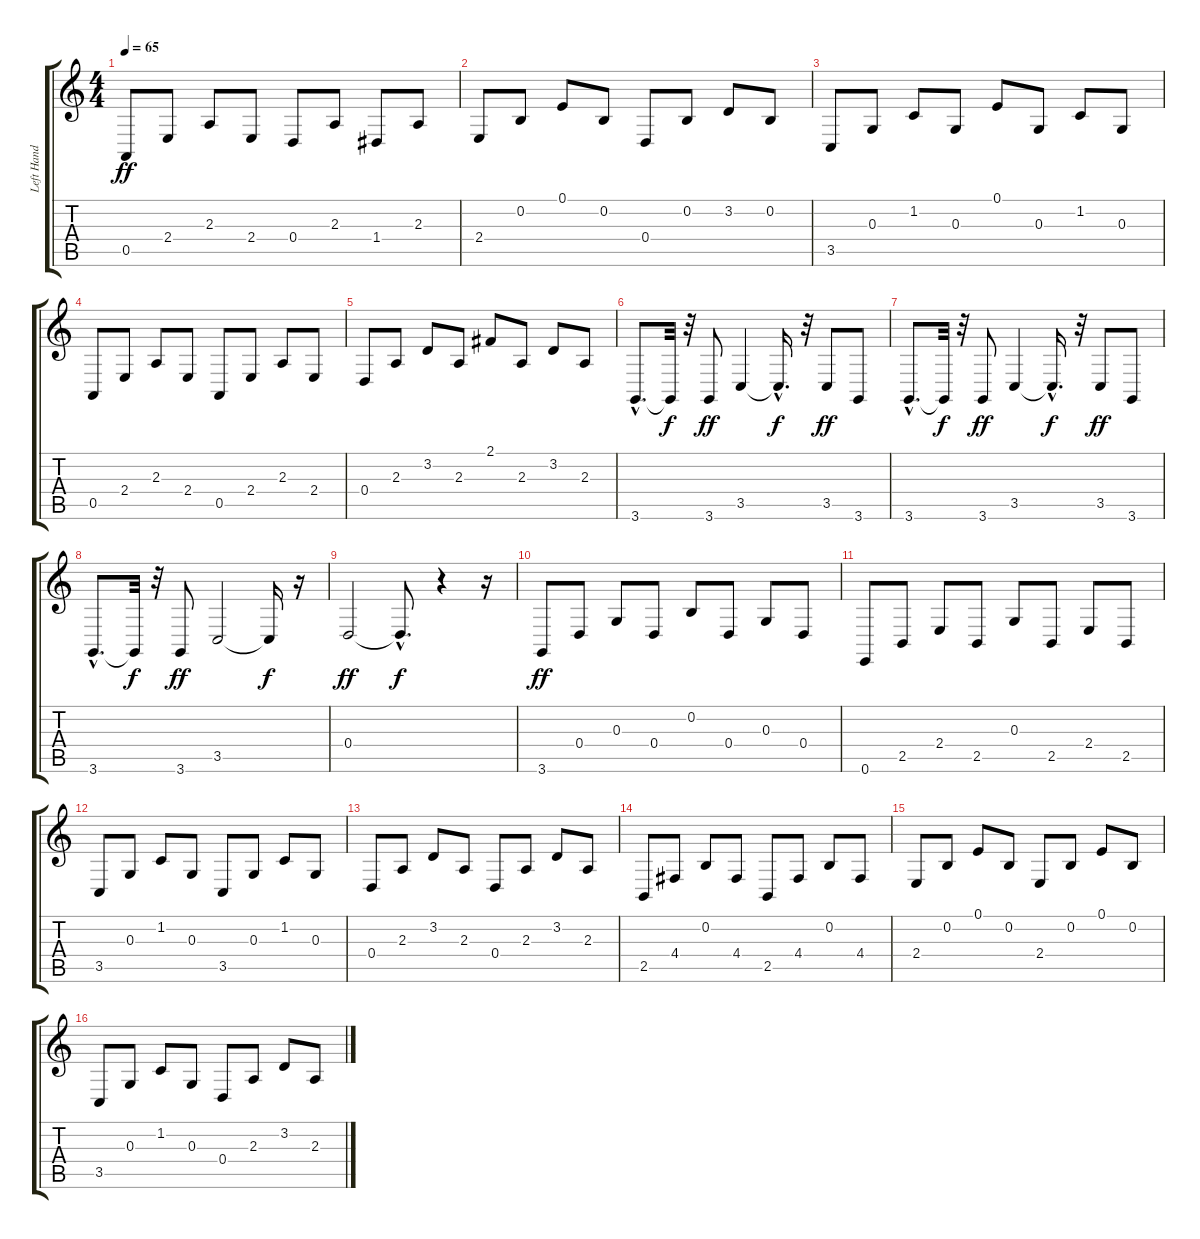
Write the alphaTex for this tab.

\track ("Left Hand" "Left Hand") {instrument acousticgrandpiano}
\staff {score tabs}
\tuning (E4 B3 G3 D3 A2 E2) {hide}
\ts (4 4)
\tempo 65
\clef g2
\ks c
0.5.8{dy ff} 2.4.8 2.3.8 2.4.8 0.4.8 2.3.8 1.4.8 2.3.8 |
2.4.8 0.2.8 0.1.8 0.2.8 0.4.8 0.2.8 3.2.8 0.2.8 |
3.5.8 0.3.8 1.2.8 0.3.8 0.1.8 0.3.8 1.2.8 0.3.8 |
0.5.8 2.4.8 2.3.8 2.4.8 0.5.8 2.4.8 2.3.8 2.4.8 |
0.4.8 2.3.8 3.2.8 2.3.8 2.1.8 2.3.8 3.2.8 2.3.8 |
3.6{hac}.8{d} 3.6{t}.32{dy f} r.32 3.6.8{dy ff} 3.5.4 3.5{hac t}.16{d dy f} r.32 3.5.8{dy ff} 3.6.8 |
3.6{hac}.8{d} 3.6{t}.32{dy f} r.32 3.6.8{dy ff} 3.5.4 3.5{hac t}.16{d dy f} r.32 3.5.8{dy ff} 3.6.8 |
3.6{hac}.8{d} 3.6{t}.32{dy f} r.32 3.6.8{dy ff} 3.5.2 3.5{t}.16{dy f} r.16 |
0.4.2{dy ff} 0.4{hac t}.8{d dy f} r.4 r.16 |
3.6.8{dy ff} 0.4.8 0.3.8 0.4.8 0.2.8 0.4.8 0.3.8 0.4.8 |
0.6.8 2.5.8 2.4.8 2.5.8 0.3.8 2.5.8 2.4.8 2.5.8 |
3.5.8 0.3.8 1.2.8 0.3.8 3.5.8 0.3.8 1.2.8 0.3.8 |
0.4.8 2.3.8 3.2.8 2.3.8 0.4.8 2.3.8 3.2.8 2.3.8 |
2.5.8 4.4.8 0.2.8 4.4.8 2.5.8 4.4.8 0.2.8 4.4.8 |
2.4.8 0.2.8 0.1.8 0.2.8 2.4.8 0.2.8 0.1.8 0.2.8 |
3.5.8 0.3.8 1.2.8 0.3.8 0.4.8 2.3.8 3.2.8 2.3.8
